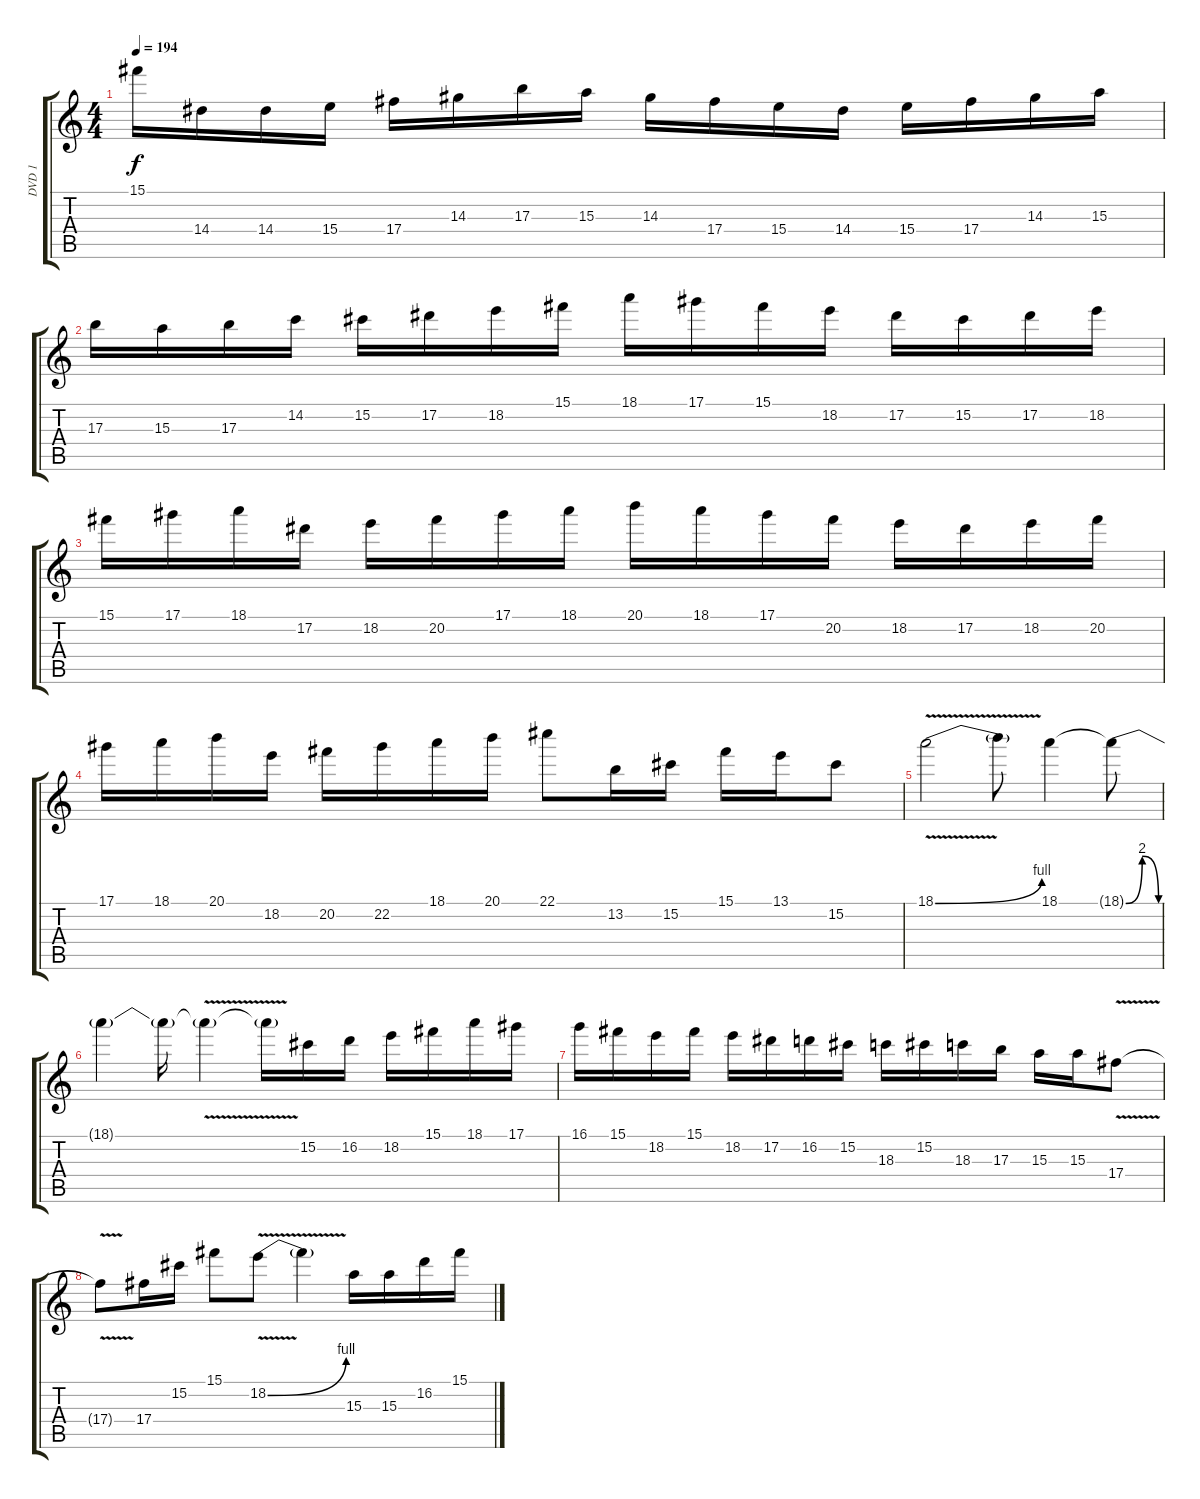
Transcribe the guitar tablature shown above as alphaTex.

\track ("DVD 1" "DVD 1") {mute instrument overdrivenguitar}
\staff {score tabs}
\tuning (Eb4 Bb3 Gb3 Db3 Ab2 Eb2) {hide}
\ts (4 4)
\tempo 194
\clef g2
\ks c
15.1.16{dy f} 14.4.16 14.4.16 15.4.16 17.4.16 14.3.16 17.3.16 15.3.16 14.3.16 17.4.16 15.4.16 14.4.16 15.4.16 17.4.16 14.3.16 15.3.16 |
17.3.16 15.3.16 17.3.16 14.2.16 15.2.16 17.2.16 18.2.16 15.1.16 18.1.16 17.1.16 15.1.16 18.2.16 17.2.16 15.2.16 17.2.16 18.2.16 |
15.1.16 17.1.16 18.1.16 17.2.16 18.2.16 20.2.16 17.1.16 18.1.16 20.1.16 18.1.16 17.1.16 20.2.16 18.2.16 17.2.16 18.2.16 20.2.16 |
17.1.16 18.1.16 20.1.16 18.2.16 20.2.16 22.2.16 18.1.16 20.1.16 22.1.8 13.2.16 15.2.16 15.1.16 13.1.16 15.2.8 |
18.1{be (bend 0 0 60 4) v}.2 18.1{t}.8 18.1.4 18.1{be (bendrelease 0 0 10 8 30 8 60 0) t}.8 |
18.1{t}.4 18.1{t}.16 18.1{v t}.4 18.1{t}.16 15.2.16 16.2.16 18.2.16 15.1.16 18.1.16 17.1.16 |
16.1.16 15.1.16 18.2.16 15.1.16 18.2.16 17.2.16 16.2.16 15.2.16 18.3.16 15.2.16 18.3.16 17.3.16 15.3.16 15.3.16 17.4{v}.8 |
17.4{t}.8 17.4.16 15.2.16 15.1.8 18.2{be (bend 0 0 60 4) v}.8 18.2{t}.4 15.3.16 15.3.16 16.2.16 15.1.16
